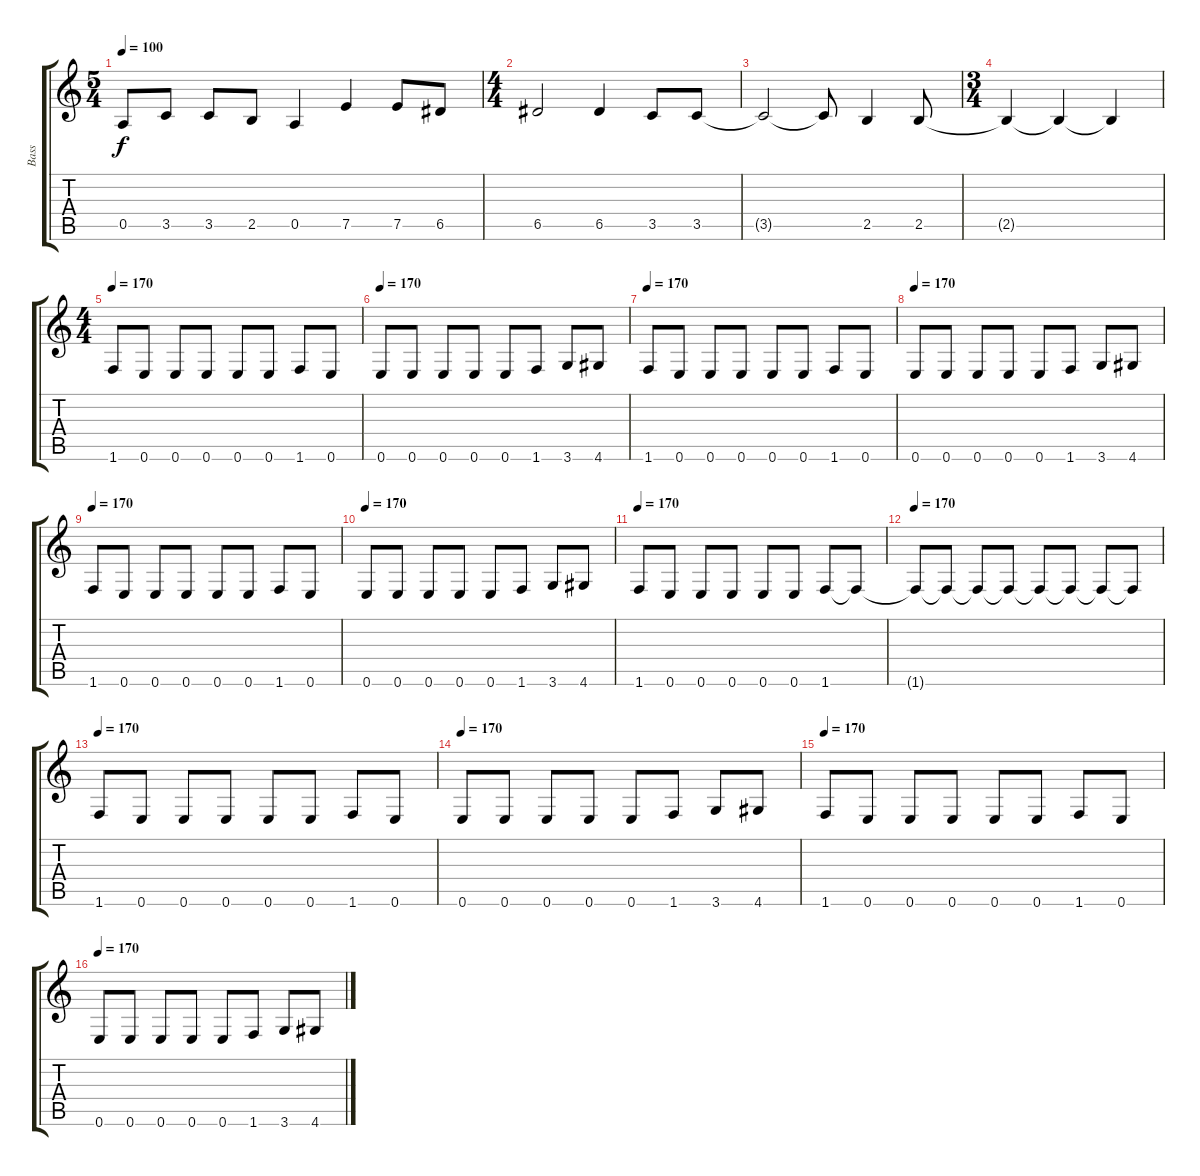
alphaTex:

\track ("Bass" "Bass") {instrument electricbasspick}
\staff {score tabs}
\tuning (E4 B3 G3 D3 A2 E2) {hide}
\ts (5 4)
\tempo 100
\clef g2
\ks c
0.5.8{dy f} 3.5.8 3.5.8 2.5.8 0.5.4 7.5.4 7.5.8 6.5.8 |
\ts (4 4)
6.5.2 6.5.4 3.5.8 3.5.8 |
3.5{t}.2 3.5{t}.8 2.5.4 2.5.8 |
\ts (3 4)
2.5{t}.4 2.5{t}.4 2.5{t}.4 |
\ts (4 4)
\tempo 170
1.6.8 0.6.8 0.6.8 0.6.8 0.6.8 0.6.8 1.6.8 0.6.8 |
\tempo 170
0.6.8 0.6.8 0.6.8 0.6.8 0.6.8 1.6.8 3.6.8 4.6.8 |
\tempo 170
1.6.8 0.6.8 0.6.8 0.6.8 0.6.8 0.6.8 1.6.8 0.6.8 |
\tempo 170
0.6.8 0.6.8 0.6.8 0.6.8 0.6.8 1.6.8 3.6.8 4.6.8 |
\tempo 170
1.6.8 0.6.8 0.6.8 0.6.8 0.6.8 0.6.8 1.6.8 0.6.8 |
\tempo 170
0.6.8 0.6.8 0.6.8 0.6.8 0.6.8 1.6.8 3.6.8 4.6.8 |
\tempo 170
1.6.8 0.6.8 0.6.8 0.6.8 0.6.8 0.6.8 1.6.8 1.6{t}.8 |
\tempo 170
1.6{t}.8 1.6{t}.8 1.6{t}.8 1.6{t}.8 1.6{t}.8 1.6{t}.8 1.6{t}.8 1.6{t}.8 |
\tempo 170
1.6.8 0.6.8 0.6.8 0.6.8 0.6.8 0.6.8 1.6.8 0.6.8 |
\tempo 170
0.6.8 0.6.8 0.6.8 0.6.8 0.6.8 1.6.8 3.6.8 4.6.8 |
\tempo 170
1.6.8 0.6.8 0.6.8 0.6.8 0.6.8 0.6.8 1.6.8 0.6.8 |
\tempo 170
0.6.8 0.6.8 0.6.8 0.6.8 0.6.8 1.6.8 3.6.8 4.6.8
